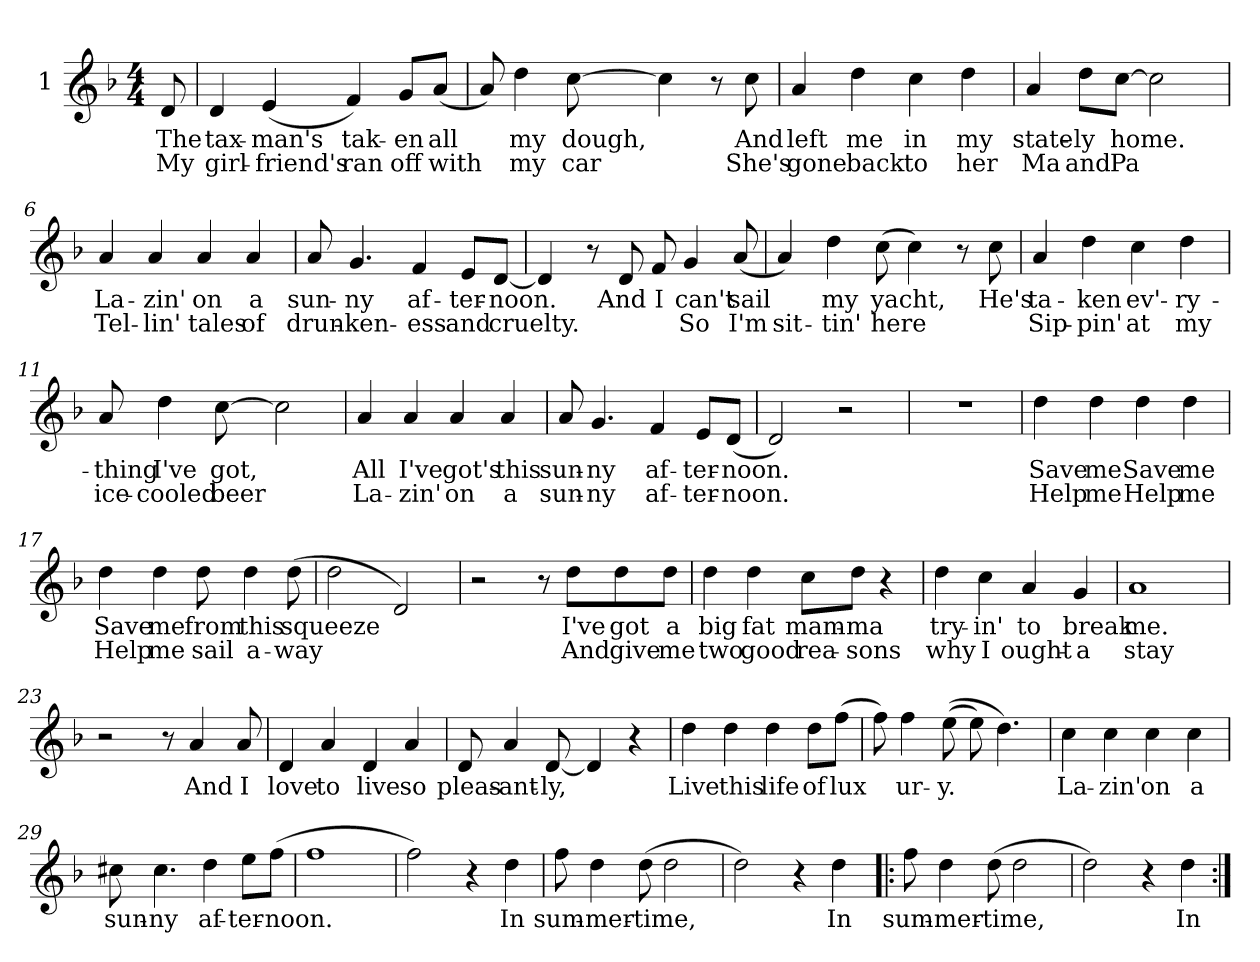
**kern	**text	**text
*part1	*part1	*part1
*staff1	*staff1	*staff1
*I"1	*	*
*k[b-]	*	*
*F:	*	*
*M4/4	*	*
=1	=1	=1
8d/	The	My
=2	=2	=2
4d/	tax-	girl-
(4e/	-man's	-friend's
4f/)	tak-	ran
8g/L	-en	off
(8a/J	all	with
=3	=3	=3
8a/)	.	.
4dd\	my	my
[8cc\	dough,	car
4cc\]	.	.
8r	.	.
8cc\	And	She's
=4	=4	=4
4a/	left	gone
4dd\	me	back
4cc\	in	to
4dd\	my	her
!!LO:LB:g=z
=5	=5	=5
4a/	state-	Ma
8dd\L	-ly	and
[8cc\J	home.	Pa
2cc\]	.	.
=6	=6	=6
4a/	La-	Tel-
4a/	-zin'	-lin'
4a/	on	tales
4a/	a	of
=7	=7	=7
8a/	sun-	drun-
4.g/	-ny	-ken-
4f/	af-	-ess
8e/L	-ter-	and
[8d/J	-noon.	cruelty.
=8	=8	=8
4d/]	.	.
8r	.	.
8d/	And	.
8f/	I	.
4g/	can't	So
(8a/	sail	I'm
!!LO:LB:g=z
=9	=9	=9
4a/)	.	sit-
4dd\	my	-tin'
(8cc\	yacht,	here
4cc\)	.	.
8r	.	.
8cc\	He's	.
=10	=10	=10
4a/	ta-	Sip-
4dd\	-ken	-pin'
4cc\	ev'-	at
4dd\	-ry-	my
=11	=11	=11
8a/	-thing	ice-
4dd\	I've	-cooled
[8cc\	got,	beer
2cc\]	.	.
=12	=12	=12
4a/	All	La-
4a/	I've	-zin'
4a/	got's	on
4a/	this	a
!!LO:LB:g=z
=13	=13	=13
8a/	sun-	sun-
4.g/	-ny	-ny
4f/	af-	af-
8e/L	-ter-	-ter-
(8d/J	-noon.	-noon.
=14	=14	=14
2d/)	.	.
2r	.	.
=15	=15	=15
1r	.	.
=16	=16	=16
4dd\	Save	Help
4dd\	me	me
4dd\	Save	Help
4dd\	me	me
=17	=17	=17
4dd\	Save	Help
4dd\	me	me
8dd\	from	sail
4dd\	this	a-
(8dd\	squeeze	-way
=18	=18	=18
2dd\	.	.
2d/)	.	.
!!LO:LB:g=z
=19	=19	=19
2r	.	.
8r	.	.
8dd\L	I've	And
8dd\	got	give
8dd\J	a	me
=20	=20	=20
4dd\	big	two
4dd\	fat	good
8cc\L	mam-	rea-
8dd\J	-ma	-sons
4r	.	.
=21	=21	=21
4dd\	try-	why
4cc\	-in'	I
4a/	to	ought-
4g/	break	-a
=22	=22	=22
1a	me.	stay
=23	=23	=23
2r	.	.
8r	.	.
4a/	And	.
8a/	I	.
!!LO:LB:g=z
=24	=24	=24
4d/	love	.
4a/	to	.
4d/	live	.
4a/	so	.
=25	=25	=25
8d/	pleas-	.
4a/	-ant-	.
[8d/	-ly,	.
4d/]	.	.
4r	.	.
=26	=26	=26
4dd\	Live	.
4dd\	this	.
4dd\	life	.
8dd\L	of	.
(8ff\J	lux	.
=27	=27	=27
8ff\)	.	.
4ff\	ur-	.
((8ee\	-y.	.
8ee\)	.	.
4.dd\)	.	.
=28	=28	=28
4cc\	La-	.
4cc\	-zin'	.
4cc\	on	.
4cc\	a	.
!!LO:LB:g=z
=29	=29	=29
8cc#X\	sun-	.
4.cc#\	-ny	.
4dd\	af-	.
8ee\L	-ter-	.
(8ff\J	-noon.	.
=30	=30	=30
1ff	.	.
=31	=31	=31
2ff\)	.	.
4r	.	.
4dd\	In	.
=32	=32	=32
8ff\	sum-	.
4dd\	-mer-	.
(8dd\	-time,	.
2dd\	.	.
=33	=33	=33
2dd\)	.	.
4r	.	.
4dd\	In	.
=34!|:	=34!|:	=34!|:
8ff\	sum-	.
4dd\	-mer-	.
(8dd\	-time,	.
2dd\	.	.
=35	=35	=35
2dd\)	.	.
4r	.	.
4dd\	In	.
=:|!	=:|!	=:|!
*-	*-	*-
